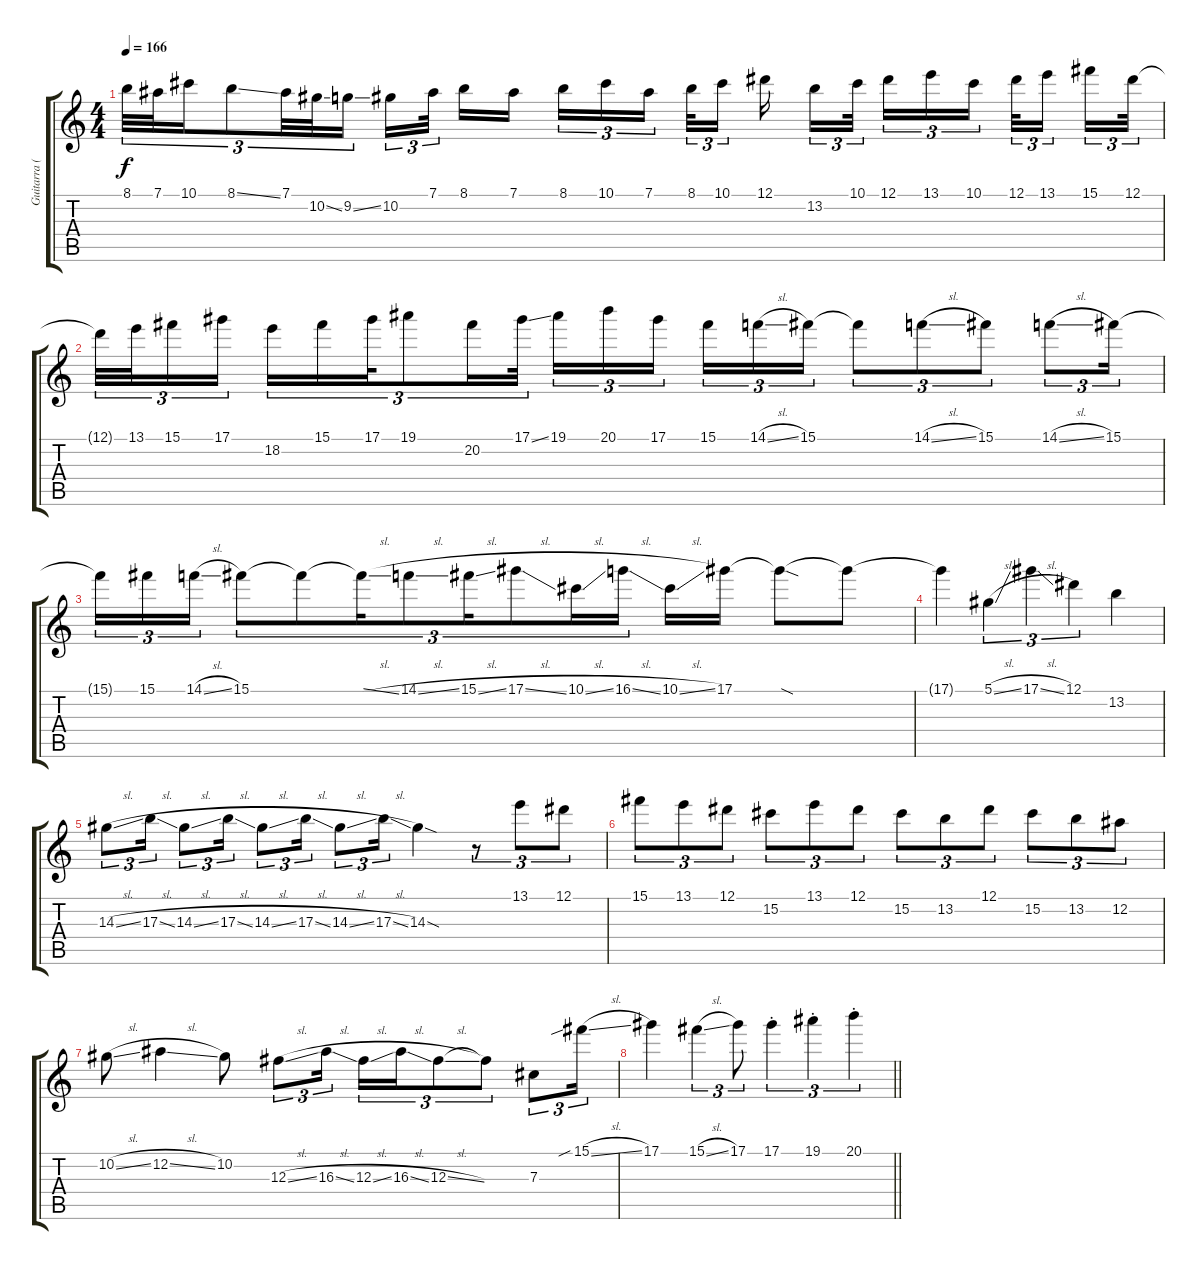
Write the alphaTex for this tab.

\track ("Guitarra (Walter Giardino)" "Guitarra (") {instrument distortionguitar}
\staff {score tabs}
\tuning (Eb4 Bb3 Gb3 Db3 Ab2 Eb2) {hide}
\ts (4 4)
\tempo 166
\clef g2
\ks c
8.1.32{tu (3 2) dy f} 7.1.32{tu (3 2)} 10.1.16{tu (3 2)} 8.1{ss}.8{tu (3 2)} 7.1.32{tu (3 2)} 10.2{ss}.32{tu (3 2)} 9.2{ss}.16{tu (3 2)} 10.2.16{tu (3 2)} 7.1.32{tu (3 2) beam splitsecondary} 8.1.16 7.1.16{beam splitsecondary} 8.1.16{tu (3 2)} 10.1.16{tu (3 2)} 7.1.16{tu (3 2) beam splitsecondary} 8.1.32{tu (3 2)} 10.1.16{tu (3 2) beam splitsecondary} 12.1.16{beam splitsecondary} 13.2.16{tu (3 2)} 10.1.32{tu (3 2)} 12.1.16{tu (3 2)} 13.1.16{tu (3 2)} 10.1.16{tu (3 2) beam splitsecondary} 12.1.32{tu (3 2)} 13.1.16{tu (3 2) beam splitsecondary} 15.1.16{tu (3 2)} 12.1.32{tu (3 2)} |
12.1{t}.32{tu (3 2)} 13.1.32{tu (3 2)} 15.1.16{tu (3 2)} 17.1.16{tu (3 2) beam splitsecondary} 18.2.16{tu (3 2)} 15.1.16{tu (3 2)} 17.1.32{tu (3 2)} 19.1.8{tu (3 2)} 20.2.16{tu (3 2)} 17.1{ss}.32{tu (3 2) beam splitsecondary} 19.1.16{tu (3 2)} 20.1.16{tu (3 2)} 17.1.16{tu (3 2)} 15.1.16{tu (3 2)} 14.1{sl}.16{tu (3 2)} 15.1.16{tu (3 2)} 15.1{t}.8{tu (3 2)} 14.1{sl}.8{tu (3 2)} 15.1.8{tu (3 2)} 14.1{sl}.8{tu (3 2)} 15.1.16{tu (3 2)} |
15.1{t}.16{tu (3 2)} 15.1.16{tu (3 2)} 14.1{sl}.16{tu (3 2)} 15.1.8{tu (3 2)} 15.1{t}.8{tu (3 2)} 15.1{sl t}.16{tu (3 2)} 14.1{sl}.8{tu (3 2)} 15.1{sl}.16{tu (3 2)} 17.1{sl}.8{tu (3 2)} 10.1{sl}.16{tu (3 2)} 16.1{sl}.16{tu (3 2) beam splitsecondary} 10.1{sl}.16 17.1.16 17.1{sod t}.8 17.1{t}.8 |
17.1{t}.4 5.1{sl}.4{tu (3 2)} 17.1{sl}.4{tu (3 2)} 12.1.4{tu (3 2)} 13.2.4 |
14.3{sl}.8{tu (3 2)} 17.3{sl}.16{tu (3 2)} 14.3{sl}.8{tu (3 2)} 17.3{sl}.16{tu (3 2)} 14.3{sl}.8{tu (3 2)} 17.3{sl}.16{tu (3 2)} 14.3{sl}.8{tu (3 2)} 17.3{sl}.16{tu (3 2)} 14.3{sod}.4 r.8{tu (3 2)} 13.1.8{tu (3 2)} 12.1.8{tu (3 2)} |
15.1.8{tu (3 2)} 13.1.8{tu (3 2)} 12.1.8{tu (3 2)} 15.2.8{tu (3 2)} 13.1.8{tu (3 2)} 12.1.8{tu (3 2)} 15.2.8{tu (3 2)} 13.2.8{tu (3 2)} 12.1.8{tu (3 2)} 15.2.8{tu (3 2)} 13.2.8{tu (3 2)} 12.2.8{tu (3 2)} |
10.2{sl}.8 12.2{sl}.4 10.2.8 12.3{sl}.8{tu (3 2)} 16.3{sl}.16{tu (3 2) beam splitsecondary} 12.3{sl}.16{tu (3 2)} 16.3{sl}.16{tu (3 2)} 12.3{sl}.8{tu (3 2)} 12.3{t}.8{tu (3 2)} 7.3.8{tu (3 2)} 15.1{sib sl}.16{tu (3 2)} |
\barLineRight lightlight
17.1.4 15.1{sl}.4{tu (3 2)} 17.1.8{tu (3 2)} 17.1{st}.4{tu (3 2)} 19.1{st}.4{tu (3 2)} 20.1{st}.4{tu (3 2)}
